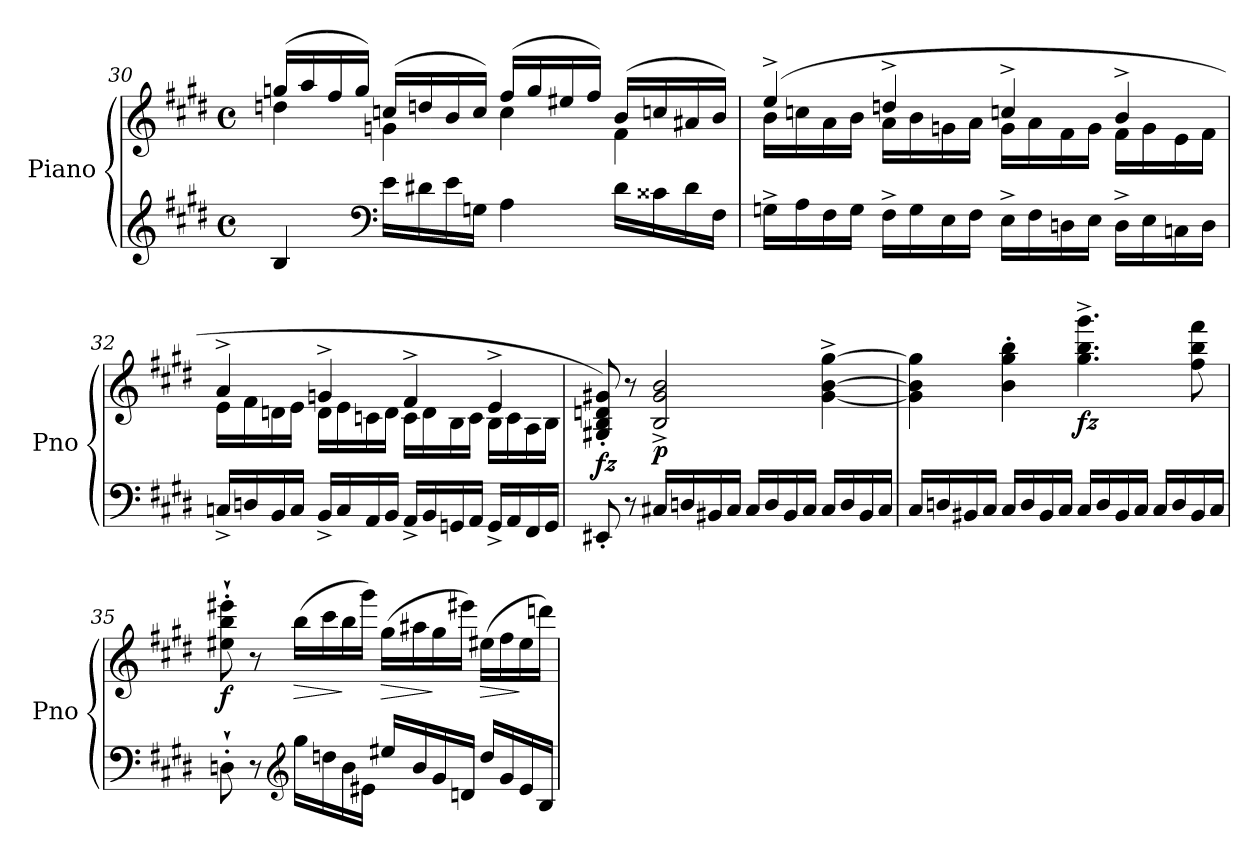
**kern	**kern	**dynam
*part1	*part1	*part1
*staff2	*staff1	*staff1/2
*I"Piano	*	*
*I'Pno	*	*
!!LO:LB:g=z
*clefG2	*clefG2	*
*k[f#c#g#d#]	*k[f#c#g#d#]	*
*M4/4	*M4/4	*
*met(c)	*met(c)	*
=30	=30	=30
*	*^	*
4B/	(16ggn/LL	4ddn\	.
.	16aa/	.	.
.	16ff#/	.	.
.	16gg/JJ)	.	.
*clefF4	*	*	*
16e\LL	(16ccn/LL	4gn\	.
16d#X\	16ddn/	.	.
16e\	16b/	.	.
16Gn\JJ	16cc/JJ)	.	.
4A\	(16ff#/LL	4cc\	.
.	16gg/	.	.
.	16ee#X/	.	.
.	16ff#/JJ)	.	.
16d#\LL	(16b/LL	4f#\	.
16c##X\	16ccn/	.	.
16d#\	16a#X/	.	.
16F#\JJ	16b/JJ)	.	.
=31	=31	=31	=31
16Gn^\LL	(4ee^/	16b\LL	.
16A\	.	16ccn\	.
16F#\	.	16a\	.
16G\JJ	.	16b\JJ	.
16F#^\LL	4ddn^/	16a\LL	.
16G\	.	16b\	.
16E\	.	16gn\	.
16F#\JJ	.	16a\JJ	.
16E^\LL	4ccn^/	16g\LL	.
16F#\	.	16a\	.
16Dn\	.	16f#\	.
16E\JJ	.	16g\JJ	.
16D^\LL	4b^/	16f#\LL	.
16E\	.	16g\	.
16Cn\	.	16e\	.
16D\JJ	.	16f#\JJ	.
!!LO:PB:g=z	!!
=32	=32	=32	=32
16Cn^/LL	4a^/	16e\LL	.
16Dn/	.	16f#\	.
16BB/	.	16dn\	.
16C/JJ	.	16e\JJ	.
16BB^/LL	4gn^/	16d\LL	.
16C/	.	16e\	.
16AA/	.	16cn\	.
16BB/JJ	.	16d\JJ	.
16AA^/LL	4f#^/	16c\LL	.
16BB/	.	16d\	.
16GGn/	.	16B\	.
16AA/JJ	.	16c\JJ	.
16GG^/LL	4e^/	16B\LL	.
16AA/	.	16c\	.
16FF#/	.	16A\	.
16GG/JJ	.	16B\JJ	.
=33	=33	=33	=33
!	!	!	!LO:DY:b
*	*v	*v	*
8EE#X'/	8G#X/' 8B/' 8dn/' 8g#X/')	fz
8r	8r	.
!	!	!LO:DY:b
16C#X/LL	2B/^ 2g#/^ 2b/^	p
16Dn/	.	.
16BB#X/	.	.
16C#/JJ	.	.
16C#/LL	.	.
16D/	.	.
16BB#/	.	.
16C#/JJ	.	.
!	!	!LO:DY:b
16C#/LL	[4g#\^ [4b\^ [4gg#\^	other-dynamics
16D/	.	.
16BB#/	.	.
16C#/JJ	.	.
!!LO:LB:g=z
=34	=34	=34
16C#/LL	4g#\] 4b\] 4gg#\]	.
16Dn/	.	.
16BB#X/	.	.
16C#/JJ	.	.
16C#/LL	4b\' 4gg#\' 4bb\'	.
16D/	.	.
16BB#/	.	.
16C#/JJ	.	.
!	!	!LO:DY:b
16C#/LL	4.gg#\^ 4.bb\^ 4.ggg#\^	fz
16D/	.	.
16BB#/	.	.
16C#/JJ	.	.
16C#/LL	.	.
16D/	.	.
16BB#/	8ff#\ 8bb\ 8fff#\	.
16C#/JJ	.	.
=35	=35	=35
!	!	!LO:DY:b
8Dn`'\	8ee#X\`' 8bb\`' 8eee#X\`'	f
8r	8r	.
*clefG2	*	*
!	!	!LO:HP:b
16gg#\LL	(16bb\LL	>
16ddn\	16ccc#\	.
16b\	16bb\	]
16e#X\JJ	16ggg#\JJ)	.
!	!	!LO:HP:b
16ee#X/LL	(16gg#\LL	>
16b/	16aa#X\	.
16g#/	16gg#\	]
16dn/JJ	16eee#X\JJ)	.
!	!	!LO:HP:b
16dd/LL	(16ee#X\LL	>
16g#/	16ff#\	.
16e#/	16ee#\	]
16B/JJ	16dddn\JJ)	.
=	=	=
*-	*-	*-
